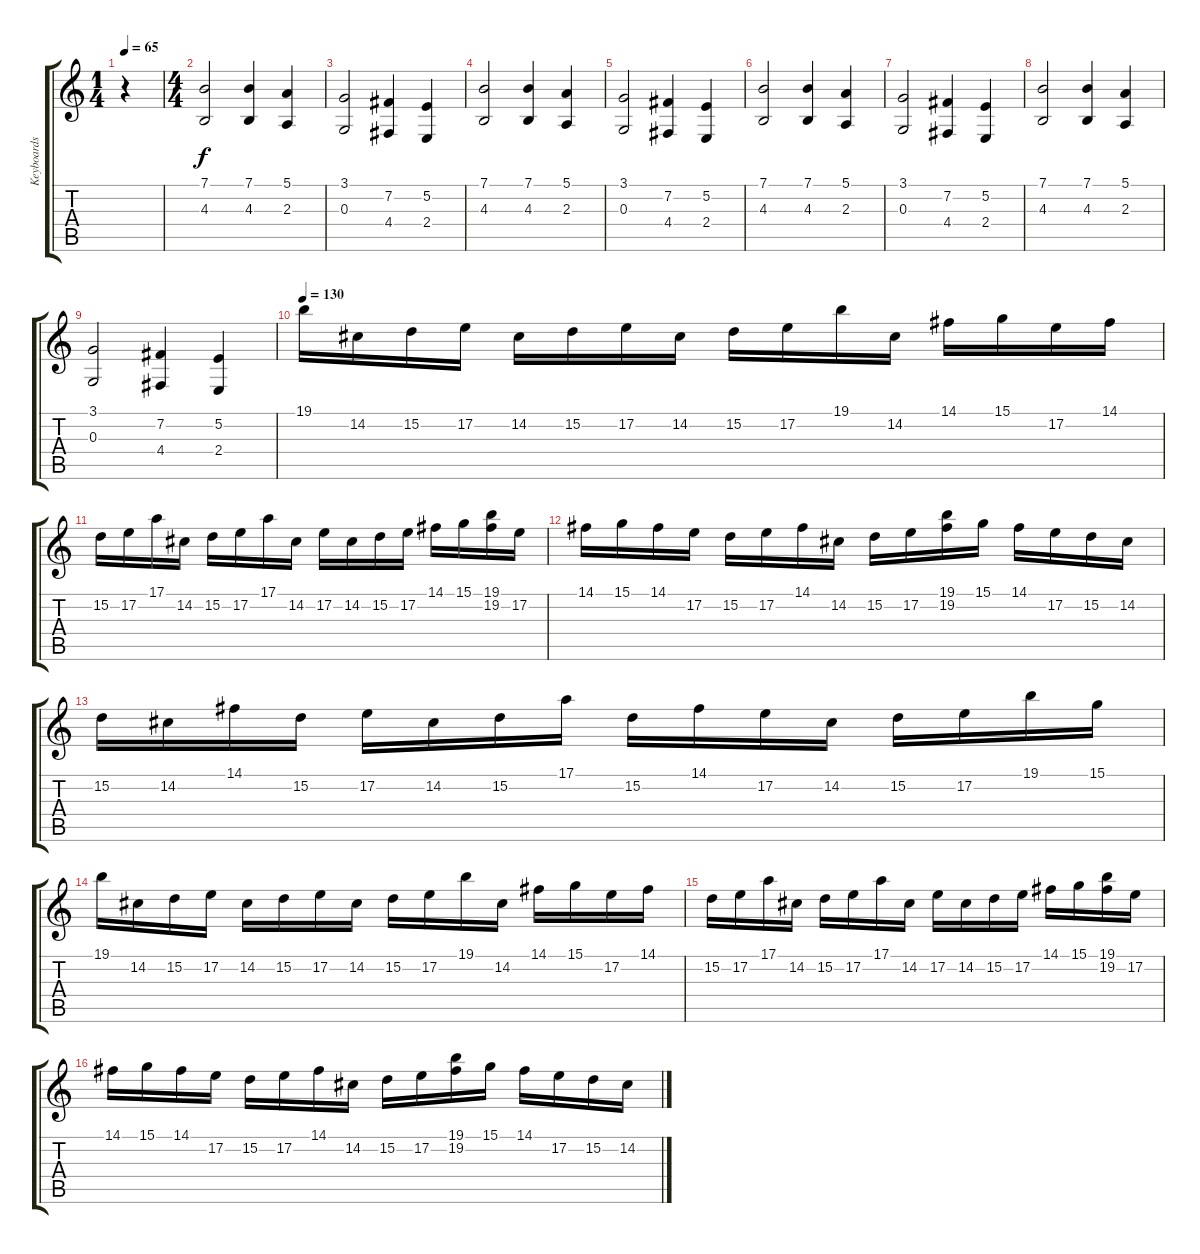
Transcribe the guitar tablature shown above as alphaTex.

\track ("Keyboards" "Keyboards") {instrument choiraahs}
\staff {score tabs}
\tuning (E4 B3 G3 D3 A2 E2) {hide}
\ts (1 4)
\tempo 65
\clef g2
\ks c
r.4{dy f instrument choiraahs} |
\ts (4 4)
(7.1 4.3).2 (7.1 4.3).4 (5.1 2.3).4 |
(3.1 0.3).2 (7.2 4.4).4 (5.2 2.4).4 |
(7.1 4.3).2 (7.1 4.3).4 (5.1 2.3).4 |
(3.1 0.3).2 (7.2 4.4).4 (5.2 2.4).4 |
(7.1 4.3).2 (7.1 4.3).4 (5.1 2.3).4 |
(3.1 0.3).2 (7.2 4.4).4 (5.2 2.4).4 |
(7.1 4.3).2 (7.1 4.3).4 (5.1 2.3).4 |
(3.1 0.3).2 (7.2 4.4).4 (5.2 2.4).4 |
\tempo 130
19.1.16{instrument acousticgrandpiano} 14.2.16 15.2.16 17.2.16 14.2.16 15.2.16 17.2.16 14.2.16 15.2.16 17.2.16 19.1.16 14.2.16 14.1.16 15.1.16 17.2.16 14.1.16 |
15.2.16 17.2.16 17.1.16 14.2.16 15.2.16 17.2.16 17.1.16 14.2.16 17.2.16 14.2.16 15.2.16 17.2.16 14.1.16 15.1.16 (19.1 19.2).16 17.2.16 |
14.1.16 15.1.16 14.1.16 17.2.16 15.2.16 17.2.16 14.1.16 14.2.16 15.2.16 17.2.16 (19.1 19.2).16 15.1.16 14.1.16 17.2.16 15.2.16 14.2.16 |
15.2.16 14.2.16 14.1.16 15.2.16 17.2.16 14.2.16 15.2.16 17.1.16 15.2.16 14.1.16 17.2.16 14.2.16 15.2.16 17.2.16 19.1.16 15.1.16 |
19.1.16 14.2.16 15.2.16 17.2.16 14.2.16 15.2.16 17.2.16 14.2.16 15.2.16 17.2.16 19.1.16 14.2.16 14.1.16 15.1.16 17.2.16 14.1.16 |
15.2.16 17.2.16 17.1.16 14.2.16 15.2.16 17.2.16 17.1.16 14.2.16 17.2.16 14.2.16 15.2.16 17.2.16 14.1.16 15.1.16 (19.1 19.2).16 17.2.16 |
14.1.16 15.1.16 14.1.16 17.2.16 15.2.16 17.2.16 14.1.16 14.2.16 15.2.16 17.2.16 (19.1 19.2).16 15.1.16 14.1.16 17.2.16 15.2.16 14.2.16
